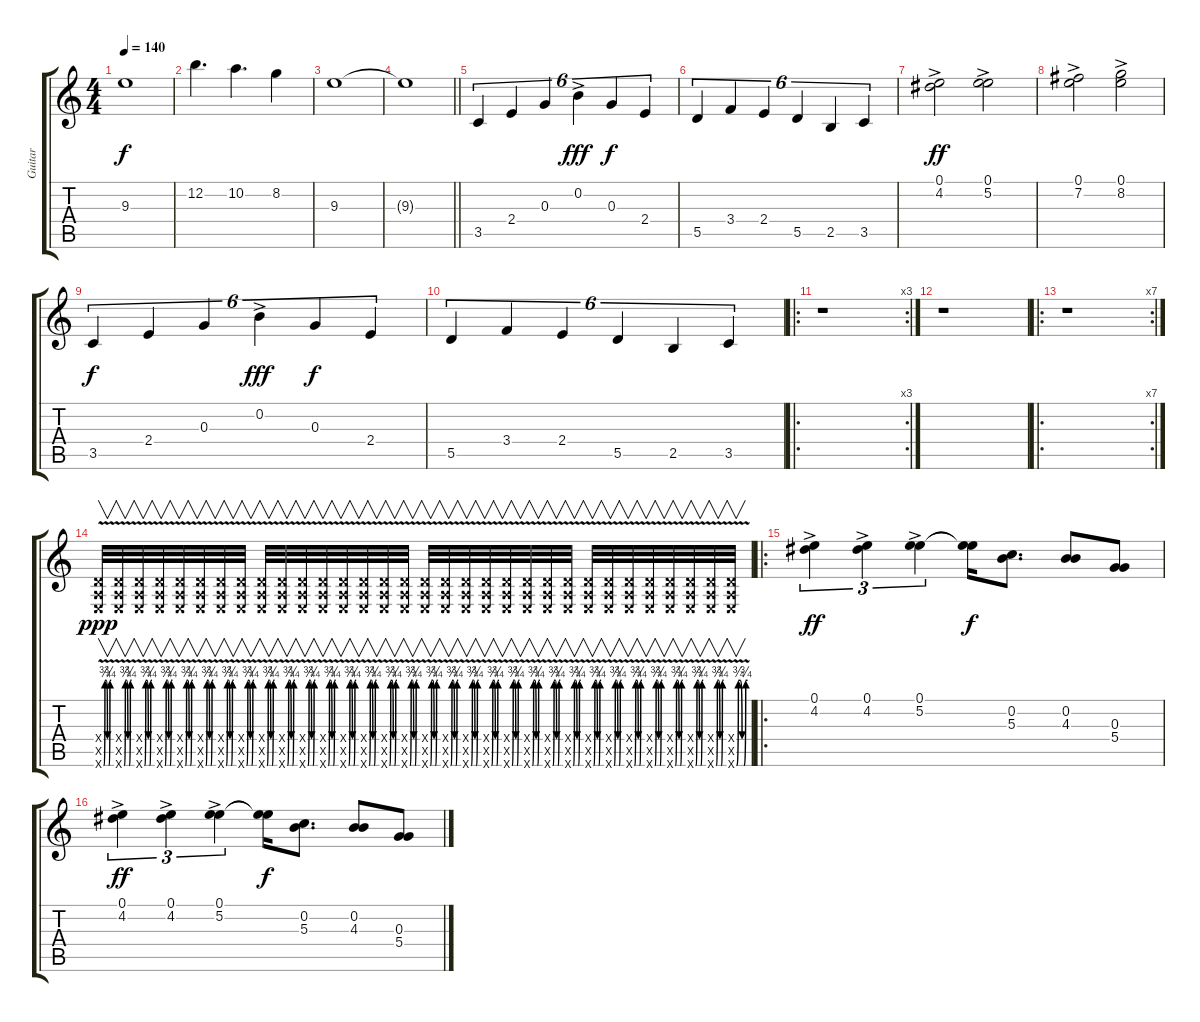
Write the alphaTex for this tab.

\track ("Guitar" "Guitar") {instrument overdrivenguitar}
\staff {score tabs}
\tuning (E4 B3 G3 D3 A2 E2) {hide}
\ts (4 4)
\tempo 140
\clef g2
\ks c
9.3.1{dy f} |
12.2.4{d} 10.2.4{d} 8.2.4 |
9.3.1 |
\barLineRight lightlight
9.3{t}.1 |
3.5.4{tu (6 4)} 2.4.4{tu (6 4)} 0.3.4{tu (6 4)} 0.2{ac}.4{tu (6 4) dy fff} 0.3.4{tu (6 4) dy f} 2.4.4{tu (6 4)} |
5.5.4{tu (6 4)} 3.4.4{tu (6 4)} 2.4.4{tu (6 4)} 5.5.4{tu (6 4)} 2.5.4{tu (6 4)} 3.5.4{tu (6 4)} |
(0.1{ac} 4.2{ac}).2{dy ff} (0.1{ac} 5.2{ac}).2 |
(0.1{ac} 7.2{ac}).2 (0.1{ac} 8.2{ac}).2 |
3.5.4{tu (6 4) dy f} 2.4.4{tu (6 4)} 0.3.4{tu (6 4)} 0.2{ac}.4{tu (6 4) dy fff} 0.3.4{tu (6 4) dy f} 2.4.4{tu (6 4)} |
5.5.4{tu (6 4)} 3.4.4{tu (6 4)} 2.4.4{tu (6 4)} 5.5.4{tu (6 4)} 2.5.4{tu (6 4)} 3.5.4{tu (6 4)} |
\ro
\rc 3
r.1 |
r.1 |
\ro
\rc 7
r.1 |
(0.4{x} 0.5{x} 0.6{be (custom 0 0 10 3 20 3 30 0 40 0 50 3 60 3) v x}).32{v dy ppp} (0.4{x} 0.5{x} 0.6{be (custom 0 0 10 3 20 3 30 0 40 0 50 3 60 3) v x}).32{v} (0.4{x} 0.5{x} 0.6{be (custom 0 0 10 3 20 3 30 0 40 0 50 3 60 3) v x}).32{v} (0.4{x} 0.5{x} 0.6{be (custom 0 0 10 3 20 3 30 0 40 0 50 3 60 3) v x}).32{v} (0.4{x} 0.5{x} 0.6{be (custom 0 0 10 3 20 3 30 0 40 0 50 3 60 3) v x}).32{v} (0.4{x} 0.5{x} 0.6{be (custom 0 0 10 3 20 3 30 0 40 0 50 3 60 3) v x}).32{v} (0.4{x} 0.5{x} 0.6{be (custom 0 0 10 3 20 3 30 0 40 0 50 3 60 3) v x}).32{v} (0.4{x} 0.5{x} 0.6{be (custom 0 0 10 3 20 3 30 0 40 0 50 3 60 3) v x}).32{v} (0.4{x} 0.5{x} 0.6{be (custom 0 0 10 3 20 3 30 0 40 0 50 3 60 3) v x}).32{v} (0.4{x} 0.5{x} 0.6{be (custom 0 0 10 3 20 3 30 0 40 0 50 3 60 3) v x}).32{v} (0.4{x} 0.5{x} 0.6{be (custom 0 0 10 3 20 3 30 0 40 0 50 3 60 3) v x}).32{v} (0.4{x} 0.5{x} 0.6{be (custom 0 0 10 3 20 3 30 0 40 0 50 3 60 3) v x}).32{v} (0.4{x} 0.5{x} 0.6{be (custom 0 0 10 3 20 3 30 0 40 0 50 3 60 3) v x}).32{v} (0.4{x} 0.5{x} 0.6{be (custom 0 0 10 3 20 3 30 0 40 0 50 3 60 3) v x}).32{v} (0.4{x} 0.5{x} 0.6{be (custom 0 0 10 3 20 3 30 0 40 0 50 3 60 3) v x}).32{v} (0.4{x} 0.5{x} 0.6{be (custom 0 0 10 3 20 3 30 0 40 0 50 3 60 3) v x}).32{v} (0.4{x} 0.5{x} 0.6{be (custom 0 0 10 3 20 3 30 0 40 0 50 3 60 3) v x}).32{v} (0.4{x} 0.5{x} 0.6{be (custom 0 0 10 3 20 3 30 0 40 0 50 3 60 3) v x}).32{v} (0.4{x} 0.5{x} 0.6{be (custom 0 0 10 3 20 3 30 0 40 0 50 3 60 3) v x}).32{v} (0.4{x} 0.5{x} 0.6{be (custom 0 0 10 3 20 3 30 0 40 0 50 3 60 3) v x}).32{v} (0.4{x} 0.5{x} 0.6{be (custom 0 0 10 3 20 3 30 0 40 0 50 3 60 3) v x}).32{v} (0.4{x} 0.5{x} 0.6{be (custom 0 0 10 3 20 3 30 0 40 0 50 3 60 3) v x}).32{v} (0.4{x} 0.5{x} 0.6{be (custom 0 0 10 3 20 3 30 0 40 0 50 3 60 3) v x}).32{v} (0.4{x} 0.5{x} 0.6{be (custom 0 0 10 3 20 3 30 0 40 0 50 3 60 3) v x}).32{v} (0.4{x} 0.5{x} 0.6{be (custom 0 0 10 3 20 3 30 0 40 0 50 3 60 3) v x}).32{v} (0.4{x} 0.5{x} 0.6{be (custom 0 0 10 3 20 3 30 0 40 0 50 3 60 3) v x}).32{v} (0.4{x} 0.5{x} 0.6{be (custom 0 0 10 3 20 3 30 0 40 0 50 3 60 3) v x}).32{v} (0.4{x} 0.5{x} 0.6{be (custom 0 0 10 3 20 3 30 0 40 0 50 3 60 3) v x}).32{v} (0.4{x} 0.5{x} 0.6{be (custom 0 0 10 3 20 3 30 0 40 0 50 3 60 3) v x}).32{v} (0.4{x} 0.5{x} 0.6{be (custom 0 0 10 3 20 3 30 0 40 0 50 3 60 3) v x}).32{v} (0.4{x} 0.5{x} 0.6{be (custom 0 0 10 3 20 3 30 0 40 0 50 3 60 3) v x}).32{v} (0.4{x} 0.5{x} 0.6{be (custom 0 0 10 3 20 3 30 0 40 0 50 3 60 3) v x}).32{v} |
\ro
(0.1{ac} 4.2{ac}).4{tu (3 2) dy ff} (0.1{ac} 4.2{ac}).4{tu (3 2)} (0.1{ac} 5.2{ac}).4{tu (3 2)} (0.1{t} 5.2{t}).16{dy f} (0.2 5.3).8{d} (0.2 4.3).8 (0.3 5.4).8 |
(0.1{ac} 4.2{ac}).4{tu (3 2) dy ff} (0.1{ac} 4.2{ac}).4{tu (3 2)} (0.1{ac} 5.2{ac}).4{tu (3 2)} (0.1{t} 5.2{t}).16{dy f} (0.2 5.3).8{d} (0.2 4.3).8 (0.3 5.4).8
